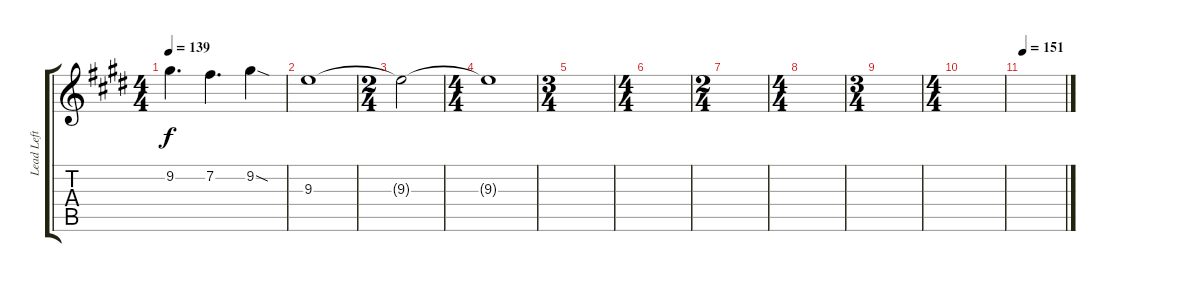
\track ("Lead Left" "Lead Left") {instrument distortionguitar}
\staff {score tabs}
\tuning (E4 B3 G3 D3 A2 E2) {hide}
\ts (4 4)
\tempo 139
\clef g2
\ks e
9.2.4{d dy f} 7.2.4{d} 9.2{sod}.4 |
9.3.1 |
\ts (2 4)
9.3{t}.2 |
\ts (4 4)
9.3{t}.1 |
\ts (3 4)
|
\ts (4 4)
|
\ts (2 4)
|
\ts (4 4)
|
\ts (3 4)
|
\ts (4 4)
|
\tempo 151
